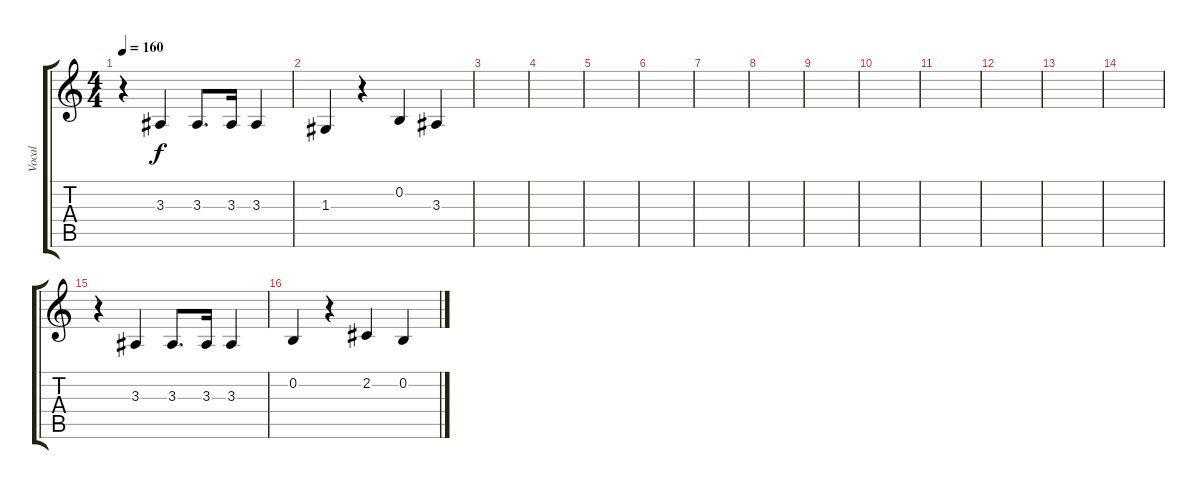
\track ("Vocal" "Vocal") {instrument violin}
\staff {score tabs}
\tuning (E4 B3 G3 D3 A2 E2) {hide}
\ts (4 4)
\tempo 160
\clef g2
\ks c
r.4{dy f} 3.3.4 3.3.8{d} 3.3.16 3.3.4 |
1.3.4 r.4 0.2.4 3.3.4 |
|
|
|
|
|
|
|
|
|
|
|
|
r.4 3.3.4 3.3.8{d} 3.3.16 3.3.4 |
0.2.4 r.4 2.2.4 0.2.4
